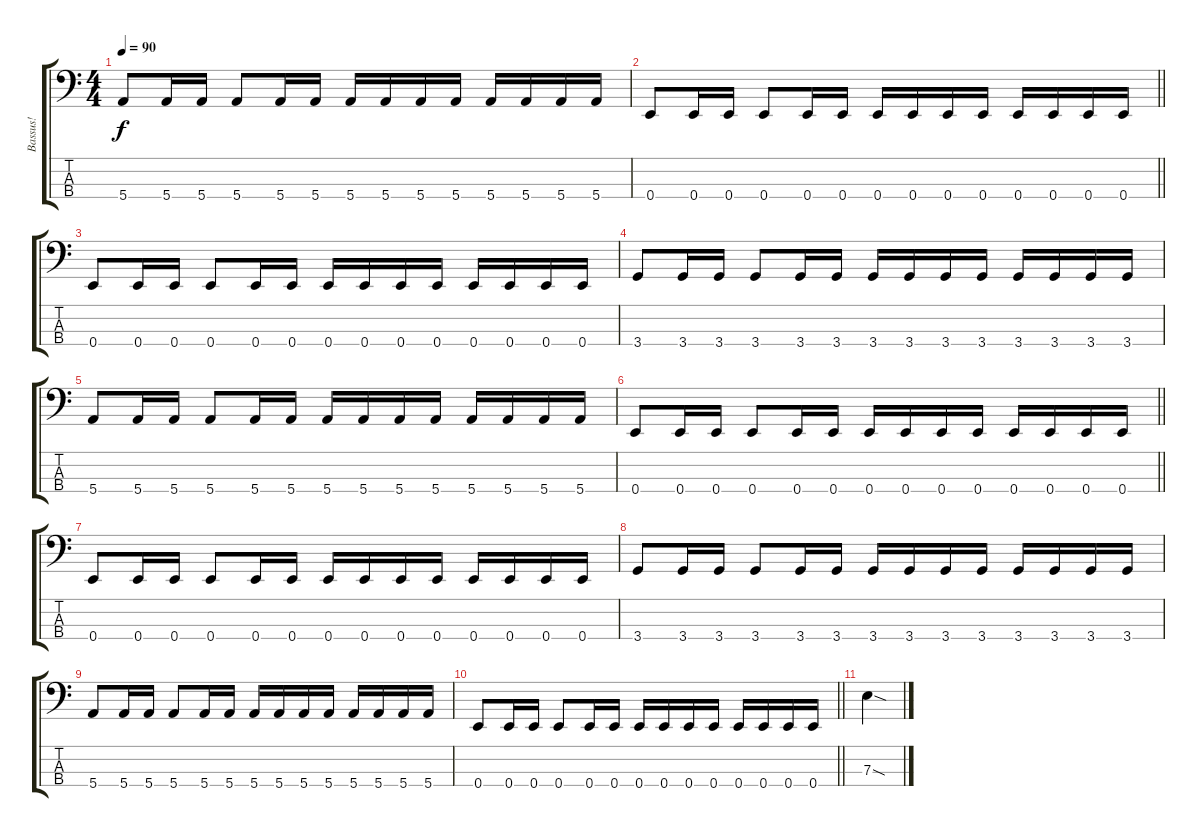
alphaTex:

\track ("Bassus!" "Bassus!") {instrument electricbassfinger}
\staff {score tabs}
\tuning (G2 D2 A1 E1) {hide}
\ts (4 4)
\tempo 90
\clef f4
\ks c
5.4.8{dy f} 5.4.16 5.4.16 5.4.8 5.4.16 5.4.16 5.4.16 5.4.16 5.4.16 5.4.16 5.4.16 5.4.16 5.4.16 5.4.16 |
\barLineRight lightlight
0.4.8 0.4.16 0.4.16 0.4.8 0.4.16 0.4.16 0.4.16 0.4.16 0.4.16 0.4.16 0.4.16 0.4.16 0.4.16 0.4.16 |
0.4.8 0.4.16 0.4.16 0.4.8 0.4.16 0.4.16 0.4.16 0.4.16 0.4.16 0.4.16 0.4.16 0.4.16 0.4.16 0.4.16 |
3.4.8 3.4.16 3.4.16 3.4.8 3.4.16 3.4.16 3.4.16 3.4.16 3.4.16 3.4.16 3.4.16 3.4.16 3.4.16 3.4.16 |
5.4.8 5.4.16 5.4.16 5.4.8 5.4.16 5.4.16 5.4.16 5.4.16 5.4.16 5.4.16 5.4.16 5.4.16 5.4.16 5.4.16 |
\barLineRight lightlight
0.4.8 0.4.16 0.4.16 0.4.8 0.4.16 0.4.16 0.4.16 0.4.16 0.4.16 0.4.16 0.4.16 0.4.16 0.4.16 0.4.16 |
0.4.8 0.4.16 0.4.16 0.4.8 0.4.16 0.4.16 0.4.16 0.4.16 0.4.16 0.4.16 0.4.16 0.4.16 0.4.16 0.4.16 |
3.4.8 3.4.16 3.4.16 3.4.8 3.4.16 3.4.16 3.4.16 3.4.16 3.4.16 3.4.16 3.4.16 3.4.16 3.4.16 3.4.16 |
5.4.8 5.4.16 5.4.16 5.4.8 5.4.16 5.4.16 5.4.16 5.4.16 5.4.16 5.4.16 5.4.16 5.4.16 5.4.16 5.4.16 |
\barLineRight lightlight
0.4.8 0.4.16 0.4.16 0.4.8 0.4.16 0.4.16 0.4.16 0.4.16 0.4.16 0.4.16 0.4.16 0.4.16 0.4.16 0.4.16 |
7.3{sod}.4
